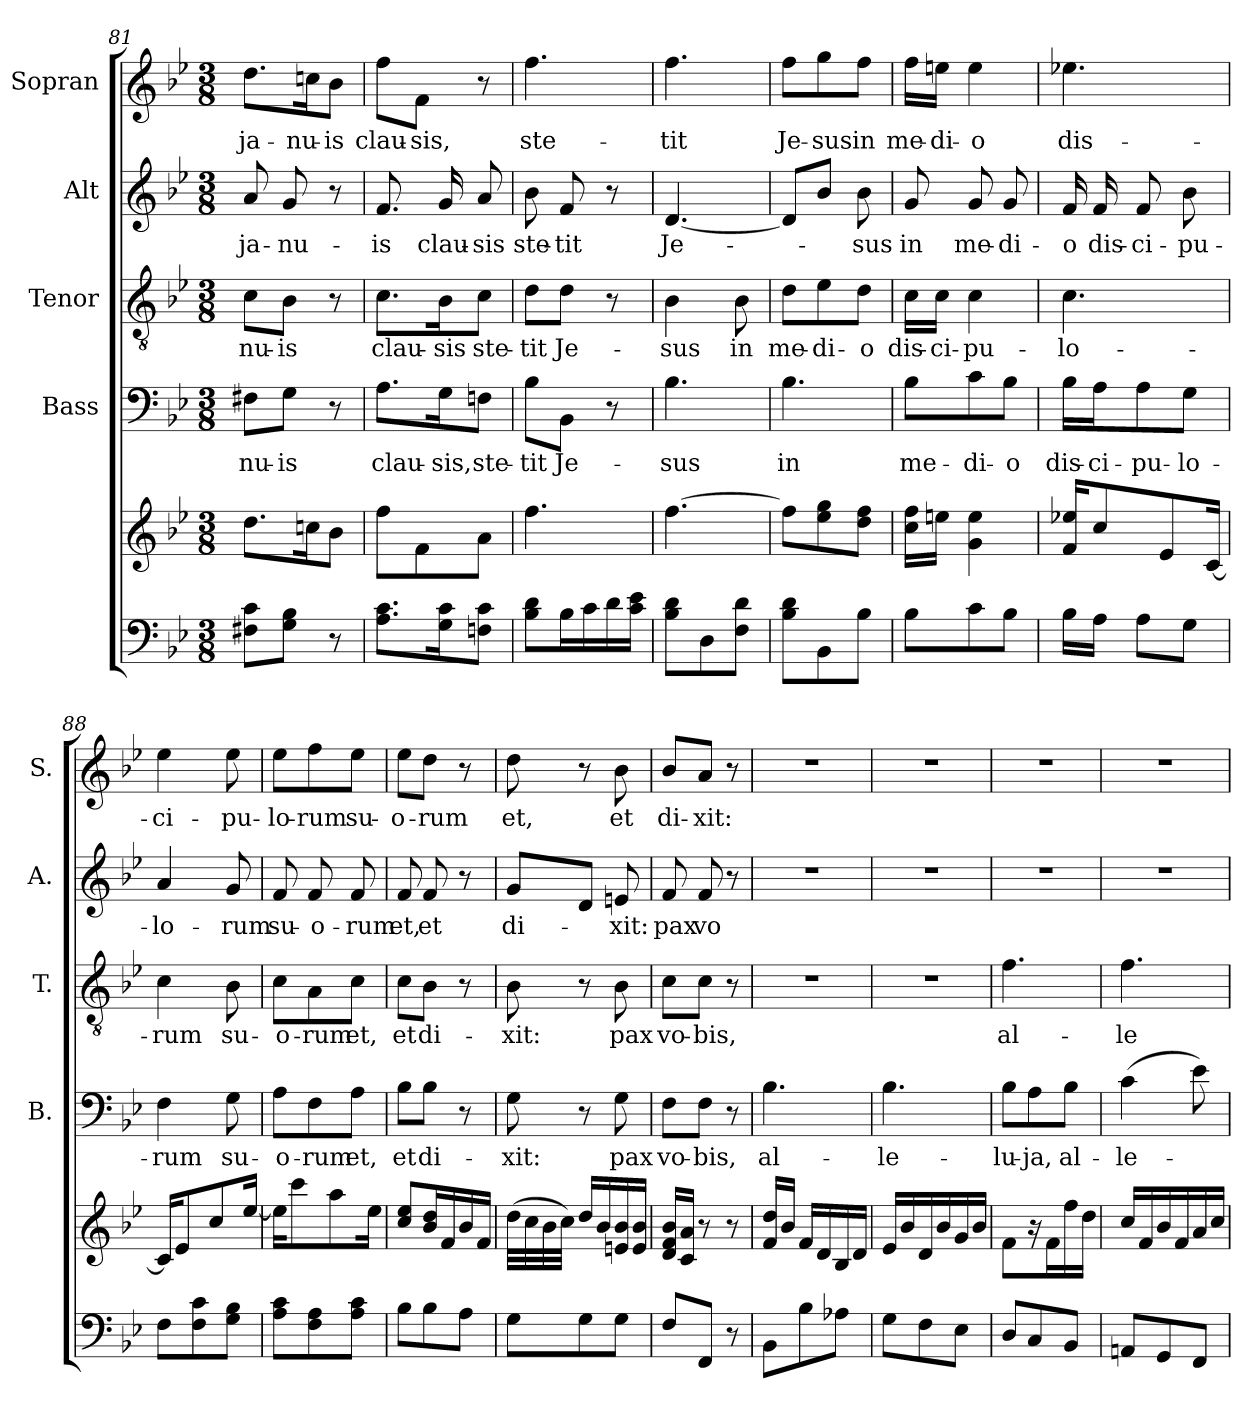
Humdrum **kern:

**kern	**kern	**kern	**text	**kern	**text	**kern	**text	**kern	**text
*part5	*part5	*part4	*part4	*part3	*part3	*part2	*part2	*part1	*part1
*staff6	*staff5	*staff4	*staff4	*staff3	*staff3	*staff2	*staff2	*staff1	*staff1
*	*	*I"Bass	*	*I"Tenor	*	*I"Alt	*	*I"Sopran	*
*	*	*I'B.	*	*I'T.	*	*I'A.	*	*I'S.	*
!!LO:LB:g=z
*clefF4	*clefG2	*clefF4	*	*clefGv2	*	*clefG2	*	*clefG2	*
*k[b-e-]	*k[b-e-]	*k[b-e-]	*	*k[b-e-]	*	*k[b-e-]	*	*k[b-e-]	*
*B-:	*B-:	*B-:	*	*B-:	*	*B-:	*	*B-:	*
*M3/8	*M3/8	*M3/8	*	*M3/8	*	*M3/8	*	*M3/8	*
=81	=81	=81	=81	=81	=81	=81	=81	=81	=81
!	!	!	!LO:LY:b	!	!LO:LY:b	!	!LO:LY:b	!	!LO:LY:b
8F#X\ 8c\L	8.dd\L	8F#X\L	-nu-	8c\L	-nu-	8a/	ja-	8.dd\L	ja-
!	!	!	!LO:LY:b	!	!LO:LY:b	!	!LO:LY:b	!	!
8G\ 8B-\J	.	8G\J	-is	8B-\J	-is	8g/	-nu-	.	.
!	!	!	!	!	!	!	!	!	!LO:LY:b
.	16ccn\k	.	.	.	.	.	.	16ccn\K	-nu-
!	!	!	!	!	!	!	!	!	!LO:LY:b
8r	8b-\J	8r	.	8r	.	8r	.	8b-\J	-is
=82	=82	=82	=82	=82	=82	=82	=82	=82	=82
!	!	!	!LO:LY:b	!	!LO:LY:b	!	!LO:LY:b	!	!LO:LY:b
8.A\ 8.c\L	8ff\L	8.A\L	clau-	8.c\L	clau-	8.f/	-is	8ff\L	clau-
!	!	!	!	!	!	!	!	!	!LO:LY:b
.	8f\	.	.	.	.	.	.	8f\J	-sis,
!	!	!	!LO:LY:b	!	!LO:LY:b	!	!LO:LY:b	!	!
16G\ 16c\k	.	16G\K	-sis,	16B-\K	-sis	16g/	clau-	.	.
!	!	!	!LO:LY:b	!	!LO:LY:b	!	!LO:LY:b	!	!
8Fn\ 8c\J	8a\J	8Fn\J	ste-	8c\J	ste-	8a/	-sis	8r	.
=83	=83	=83	=83	=83	=83	=83	=83	=83	=83
!	!	!	!LO:LY:b	!	!LO:LY:b	!	!LO:LY:b	!	!LO:LY:b
8B-\ 8d\L	4.ff\	8B-\L	-tit	8d\L	-tit	8b-\	ste-	4.ff\	ste-
!	!	!	!LO:LY:b	!	!LO:LY:b	!	!LO:LY:b	!	!
16B-\L	.	8BB-\J	Je-	8d\J	Je-	8f/	-tit	.	.
16c\	.	.	.	.	.	.	.	.	.
16d\	.	8r	.	8r	.	8r	.	.	.
16c\ 16e-\JJ	.	.	.	.	.	.	.	.	.
=84	=84	=84	=84	=84	=84	=84	=84	=84	=84
!	!	!	!LO:LY:b	!	!LO:LY:b	!	!LO:LY:b	!	!LO:LY:b
8B-\ 8d\L	[4.ff\	4.B-\	-sus	4B-\	-sus	[4.d/	Je-	4.ff\	-tit
8D\	.	.	.	.	.	.	.	.	.
!	!	!	!	!	!LO:LY:b	!	!	!	!
8F\ 8d\J	.	.	.	8B-\	in	.	.	.	.
=85	=85	=85	=85	=85	=85	=85	=85	=85	=85
!	!	!	!LO:LY:b	!	!LO:LY:b	!	!	!	!LO:LY:b
8B-\ 8d\L	8ff\L]	4.B-\	in	8d\L	me-	8d/L]	.	8ff\L	Je-
!	!	!	!	!	!LO:LY:b	!	!	!	!LO:LY:b
8BB-\	8ee-\ 8gg\	.	.	8e-\	-di-	8b-/J	.	8gg\	-sus
!	!	!	!	!	!LO:LY:b	!	!LO:LY:b	!	!LO:LY:b
8B-\J	8dd\ 8ff\J	.	.	8d\J	-o	8b-\	-sus	8ff\J	in
=86	=86	=86	=86	=86	=86	=86	=86	=86	=86
!	!	!	!LO:LY:b	!	!LO:LY:b	!	!LO:LY:b	!	!LO:LY:b
8B-\L	16cc\ 16ff\LL	8B-\L	me-	16c\LL	dis-	8g/	in	16ff\LL	me-
!	!	!	!	!	!LO:LY:b	!	!	!	!LO:LY:b
.	16een\JJ	.	.	16c\JJ	-ci-	.	.	16een\JJ	-di-
!	!	!	!LO:LY:b	!	!LO:LY:b	!	!LO:LY:b	!	!LO:LY:b
8c\	4g\ 4ee\	8c\	-di-	4c\	-pu-	8g/	me-	4ee\	-o
!	!	!	!LO:LY:b	!	!	!	!LO:LY:b	!	!
8B-\J	.	8B-\J	-o	.	.	8g/	-di-	.	.
=87	=87	=87	=87	=87	=87	=87	=87	=87	=87
!	!	!	!LO:LY:b	!	!LO:LY:b	!	!LO:LY:b	!	!LO:LY:b
16B-\LL	16f/ 16ee-X/KL	16B-\LL	dis-	4.c\	-lo-	16f/	-o	4.ee-X\	dis-
!	!	!	!LO:LY:b	!	!	!	!LO:LY:b	!	!
16A\JJ	8cc/	16A\J	-ci-	.	.	16f/	dis-	.	.
!	!	!	!LO:LY:b	!	!	!	!LO:LY:b	!	!
8A\L	.	8A\	-pu-	.	.	8f/	-ci-	.	.
.	8e-/	.	.	.	.	.	.	.	.
!	!	!	!LO:LY:b	!	!	!	!LO:LY:b	!	!
8G\J	.	8G\J	-lo-	.	.	8b-\	-pu-	.	.
.	[16c/Jk	.	.	.	.	.	.	.	.
!!LO:PB:g=z
=88	=88	=88	=88	=88	=88	=88	=88	=88	=88
!	!	!	!LO:LY:b	!	!LO:LY:b	!	!LO:LY:b	!	!LO:LY:b
8F\L	16c/KL]	4F\	-rum	4c\	-rum	4a/	-lo-	4ee-\	-ci-
.	8e-/	.	.	.	.	.	.	.	.
8F\ 8c\	.	.	.	.	.	.	.	.	.
.	8cc/	.	.	.	.	.	.	.	.
!	!	!	!LO:LY:b	!	!LO:LY:b	!	!LO:LY:b	!	!LO:LY:b
8G\ 8B-\J	.	8G\	su-	8B-\	su-	8g/	-rum	8ee-\	-pu-
.	[16ee-/Jk	.	.	.	.	.	.	.	.
=89	=89	=89	=89	=89	=89	=89	=89	=89	=89
!	!	!	!LO:LY:b	!	!LO:LY:b	!	!LO:LY:b	!	!LO:LY:b
8A\ 8c\L	16ee-\KL]	8A\L	-o-	8c\L	-o-	8f/	su-	8ee-\L	-lo-
.	8ccc\	.	.	.	.	.	.	.	.
!	!	!	!LO:LY:b	!	!LO:LY:b	!	!LO:LY:b	!	!LO:LY:b
8F\ 8A\	.	8F\	-rum	8A\	-rum	8f/	-o-	8ff\	-rum
.	8aa\	.	.	.	.	.	.	.	.
!	!	!	!LO:LY:b	!	!LO:LY:b	!	!LO:LY:b	!	!LO:LY:b
8A\ 8c\J	.	8A\J	et,	8c\J	et,	8f/	-rum	8ee-\J	su-
.	16ee-\Jk	.	.	.	.	.	.	.	.
=90	=90	=90	=90	=90	=90	=90	=90	=90	=90
!	!	!	!LO:LY:b	!	!LO:LY:b	!	!LO:LY:b	!	!LO:LY:b
8B-\L	8cc/ 8ee-/L	8B-\L	et	8c\L	et	8f/	et,	8ee-\L	-o-
!	!	!	!LO:LY:b	!	!LO:LY:b	!	!LO:LY:b	!	!LO:LY:b
8B-\	16b-/ 16dd/L	8B-\J	di-	8B-\J	di-	8f/	et	8dd\J	-rum
.	16f/	.	.	.	.	.	.	.	.
8A\J	16b-/	8r	.	8r	.	8r	.	8r	.
.	16f/JJ	.	.	.	.	.	.	.	.
=91	=91	=91	=91	=91	=91	=91	=91	=91	=91
!	!	!	!LO:LY:b	!	!LO:LY:b	!	!LO:LY:b	!	!LO:LY:b
8G\L	(>32dd\LLL	8G\	-xit:	8B-\	-xit:	8g/L	di-	8dd\	et,
.	32cc\	.	.	.	.	.	.	.	.
.	32b-\	.	.	.	.	.	.	.	.
.	32cc\JJJ)	.	.	.	.	.	.	.	.
8G\	16dd/LL	8r	.	8r	.	8d/J	.	8r	.
.	16b-/	.	.	.	.	.	.	.	.
!	!	!	!LO:LY:b	!	!LO:LY:b	!	!LO:LY:b	!	!LO:LY:b
8G\J	16en/ 16b-/	8G\	pax	8B-\	pax	8en/	-xit:	8b-\	et
.	16e/ 16b-/JJ	.	.	.	.	.	.	.	.
=92	=92	=92	=92	=92	=92	=92	=92	=92	=92
!	!	!	!LO:LY:b	!	!LO:LY:b	!	!LO:LY:b	!	!LO:LY:b
8F/L	16d/ 16f/ 16b-/LL	8F\L	vo-	8c\L	vo-	8f/	pax	8b-/L	di-
.	16c/ 16a/JJ	.	.	.	.	.	.	.	.
!	!	!	!LO:LY:b	!	!LO:LY:b	!	!LO:LY:b	!	!LO:LY:b
8FF/J	8r	8F\J	-bis,	8c\J	-bis,	8f/	vo-	8a/J	-xit:
8r	8r	8r	.	8r	.	8r	.	8r	.
=93	=93	=93	=93	=93	=93	=93	=93	=93	=93
!	!	!	!LO:LY:b	!	!	!	!	!	!
8BB-\L	16f/ 16dd/LL	4.B-\	al-	4.r	.	4.r	.	4.r	.
.	16b-/JJ	.	.	.	.	.	.	.	.
8B-\	16f/LL	.	.	.	.	.	.	.	.
.	16d/	.	.	.	.	.	.	.	.
8A-X\J	16B-/	.	.	.	.	.	.	.	.
.	16d/JJ	.	.	.	.	.	.	.	.
=94	=94	=94	=94	=94	=94	=94	=94	=94	=94
!	!	!	!LO:LY:b	!	!	!	!	!	!
8G\L	16e-/LL	4.B-\	-le-	4.r	.	4.r	.	4.r	.
.	16b-/	.	.	.	.	.	.	.	.
8F\	16d/	.	.	.	.	.	.	.	.
.	16b-/	.	.	.	.	.	.	.	.
8E-\J	16g/	.	.	.	.	.	.	.	.
.	16b-/JJ	.	.	.	.	.	.	.	.
!!LO:LB:g=z
=95	=95	=95	=95	=95	=95	=95	=95	=95	=95
!	!	!	!LO:LY:b	!	!LO:LY:b	!	!	!	!
8D/L	8f\L	8B-\L	-lu-	4.f\	al-	4.r	.	4.r	.
!	!	!	!LO:LY:b	!	!	!	!	!	!
8C/	16r	8A\	-ja,	.	.	.	.	.	.
.	16f\L	.	.	.	.	.	.	.	.
!	!	!	!LO:LY:b	!	!	!	!	!	!
8BB-/J	16ff\	8B-\J	al-	.	.	.	.	.	.
.	16dd\JJ	.	.	.	.	.	.	.	.
=96	=96	=96	=96	=96	=96	=96	=96	=96	=96
!	!	!	!LO:LY:b	!	!LO:LY:b	!	!	!	!
8AAn/L	16cc/LL	(>4c\	-le-	4.f\	-le-	4.r	.	4.r	.
.	16f/	.	.	.	.	.	.	.	.
8GG/	16b-/	.	.	.	.	.	.	.	.
.	16f/	.	.	.	.	.	.	.	.
8FF/J	16a/	8e-\)	.	.	.	.	.	.	.
.	16cc/JJ	.	.	.	.	.	.	.	.
=	=	=	=	=	=	=	=	=	=
*-	*-	*-	*-	*-	*-	*-	*-	*-	*-
